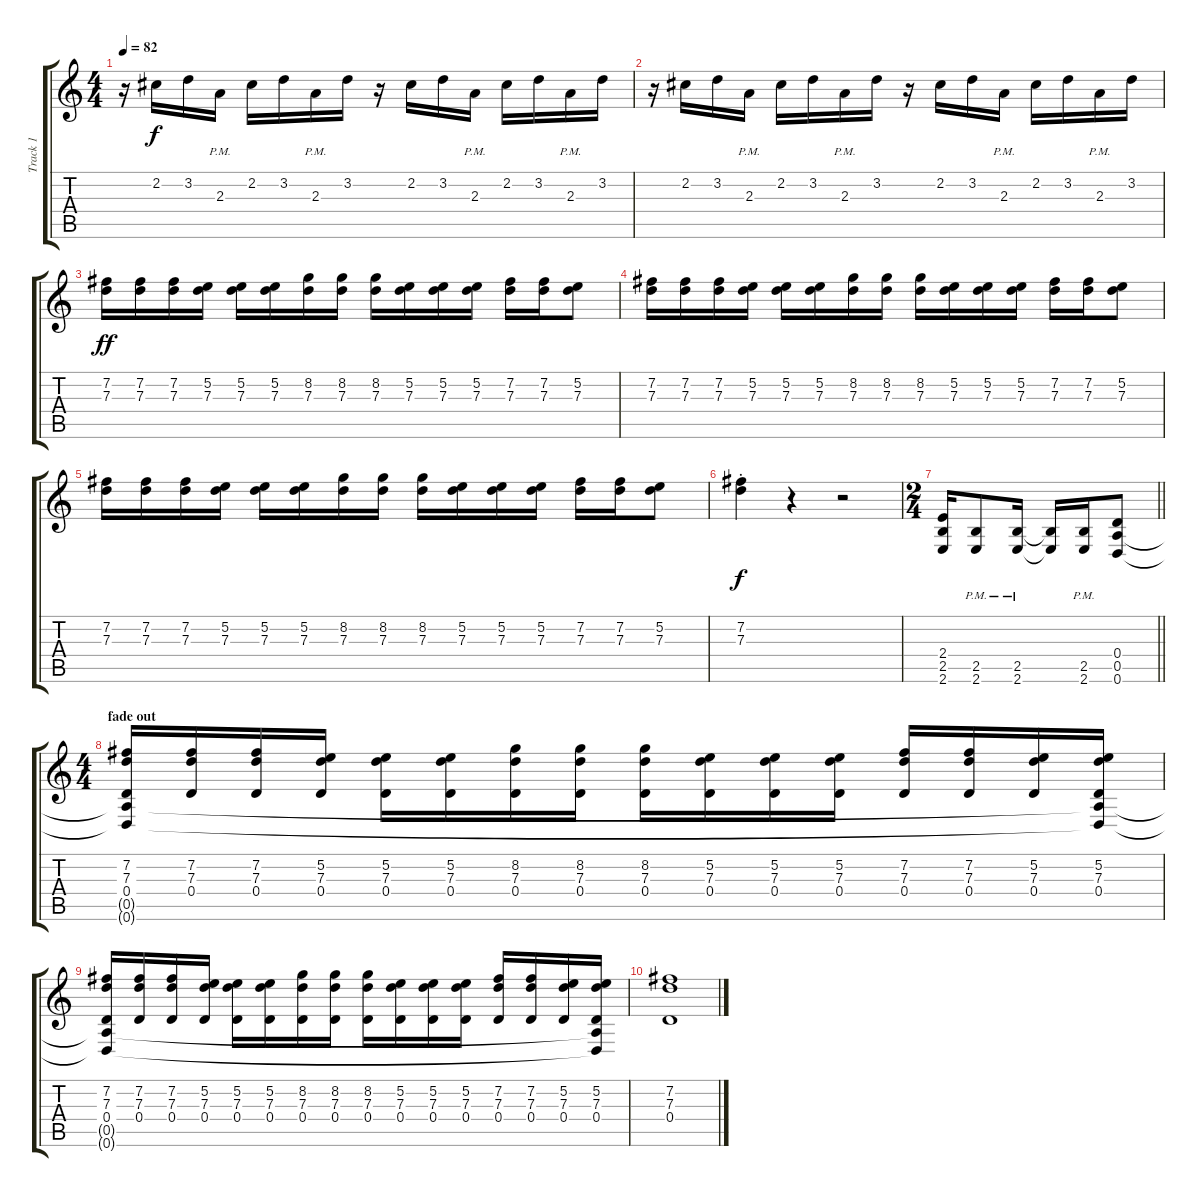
\track ("Track 1" "Track 1") {instrument distortionguitar}
\staff {score tabs}
\tuning (E4 B3 G3 D3 A2 D2) {hide}
\ts (4 4)
\tempo 82
\clef g2
\ks c
r.16{dy f} 2.2.16 3.2.16 2.3{pm}.16 2.2.16 3.2.16 2.3{pm}.16 3.2.16 r.16 2.2.16 3.2.16 2.3{pm}.16 2.2.16 3.2.16 2.3{pm}.16 3.2.16 |
r.16 2.2.16 3.2.16 2.3{pm}.16 2.2.16 3.2.16 2.3{pm}.16 3.2.16 r.16 2.2.16 3.2.16 2.3{pm}.16 2.2.16 3.2.16 2.3{pm}.16 3.2.16 |
(7.2 7.3).16{dy ff} (7.2 7.3).16 (7.2 7.3).16 (5.2 7.3).16 (5.2 7.3).16 (5.2 7.3).16 (8.2 7.3).16 (8.2 7.3).16 (8.2 7.3).16 (5.2 7.3).16 (5.2 7.3).16 (5.2 7.3).16 (7.2 7.3).16 (7.2 7.3).16 (5.2 7.3).8 |
(7.2 7.3).16 (7.2 7.3).16 (7.2 7.3).16 (5.2 7.3).16 (5.2 7.3).16 (5.2 7.3).16 (8.2 7.3).16 (8.2 7.3).16 (8.2 7.3).16 (5.2 7.3).16 (5.2 7.3).16 (5.2 7.3).16 (7.2 7.3).16 (7.2 7.3).16 (5.2 7.3).8 |
(7.2 7.3).16 (7.2 7.3).16 (7.2 7.3).16 (5.2 7.3).16 (5.2 7.3).16 (5.2 7.3).16 (8.2 7.3).16 (8.2 7.3).16 (8.2 7.3).16 (5.2 7.3).16 (5.2 7.3).16 (5.2 7.3).16 (7.2 7.3).16 (7.2 7.3).16 (5.2 7.3).8 |
(7.2{st} 7.3{st}).4{dy f} r.4 r.2 |
\ts (2 4)
\barLineRight lightlight
(2.4 2.5 2.6).16 (2.5{pm} 2.6{pm}).8 (2.5{pm} 2.6{pm}).16 (2.5{t} 2.6{t}).16 (2.5{pm} 2.6{pm}).16 (0.4 0.5 0.6).8 |
\ts (4 4)
\section ("" "fade out")
(7.2 7.3 0.4 0.5{t} 0.6{t}).16{volume 0} (7.2 7.3 0.4).16 (7.2 7.3 0.4).16 (5.2 7.3 0.4).16 (5.2 7.3 0.4).16 (5.2 7.3 0.4).16 (8.2 7.3 0.4).16 (8.2 7.3 0.4).16 (8.2 7.3 0.4).16 (5.2 7.3 0.4).16 (5.2 7.3 0.4).16 (5.2 7.3 0.4).16 (7.2 7.3 0.4).16 (7.2 7.3 0.4).16 (5.2 7.3 0.4).16 (5.2 7.3 0.4 0.5{t} 0.6{t}).16 |
(7.2 7.3 0.4 0.5{t} 0.6{t}).16 (7.2 7.3 0.4).16 (7.2 7.3 0.4).16 (5.2 7.3 0.4).16 (5.2 7.3 0.4).16 (5.2 7.3 0.4).16 (8.2 7.3 0.4).16 (8.2 7.3 0.4).16 (8.2 7.3 0.4).16 (5.2 7.3 0.4).16 (5.2 7.3 0.4).16 (5.2 7.3 0.4).16 (7.2 7.3 0.4).16 (7.2 7.3 0.4).16 (5.2 7.3 0.4).16 (5.2 7.3 0.4 0.5{t} 0.6{t}).16 |
(7.2 7.3 0.4).1
